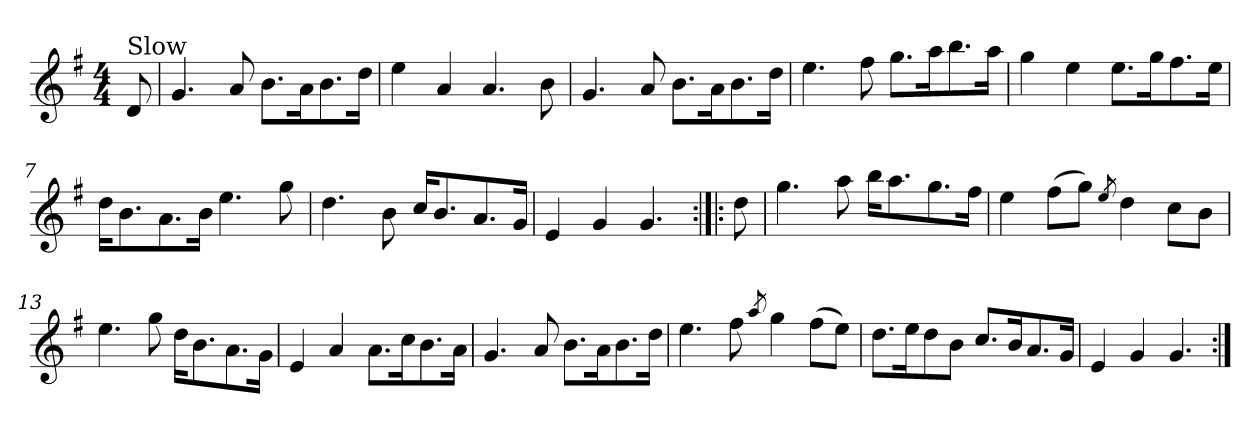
**kern
*part1
*staff1
*clefG2
*k[f#]
*G:
*M4/4
=1
!LO:TX:a:t=Slow
8d/
=2
4.g/
8a/
8.b\L
16a\K
8.b\
16dd\Jk
=3
4ee\
4a/
4.a/
8b\
=4
4.g/
8a/
8.b\L
16a\K
8.b\
16dd\Jk
=5
4.ee\
8ff#\
8.gg\L
16aa\K
8.bb\
16aa\Jk
=6
4gg\
4ee\
8.ee\L
16gg\K
8.ff#\
16ee\Jk
=7
16dd\KL
8.b\
8.a\
16b\Jk
4.ee\
8gg\
!!LO:LB:g=z
=8
4.dd\
8b\
16cc/KL
8.b/
8.a/
16g/Jk
=9
4e/
4g/
4.g/
=10:|!|:
8dd\
=11
4.gg\
8aa\
16bb\KL
8.aa\
8.gg\
16ff#\Jk
=12
4ee\
(>8ff#\L
8gg\J)
8qee/
4dd\
8cc\L
8b\J
=13
4.ee\
8gg\
16dd\KL
8.b\
8.a\
16g\Jk
=14
4e/
4a/
8.a\L
16cc\K
8.b\
16a\Jk
!!LO:LB:g=z
=15
4.g/
8a/
8.b\L
16a\K
8.b\
16dd\Jk
=16
4.ee\
8ff#\
8qaa/
4gg\
(>8ff#\L
8ee\J)
=17
8.dd\L
16ee\K
8dd\
8b\J
8.cc/L
16b/K
8.a/
16g/Jk
=18
4e/
4g/
4.g/
=:|!
*-
